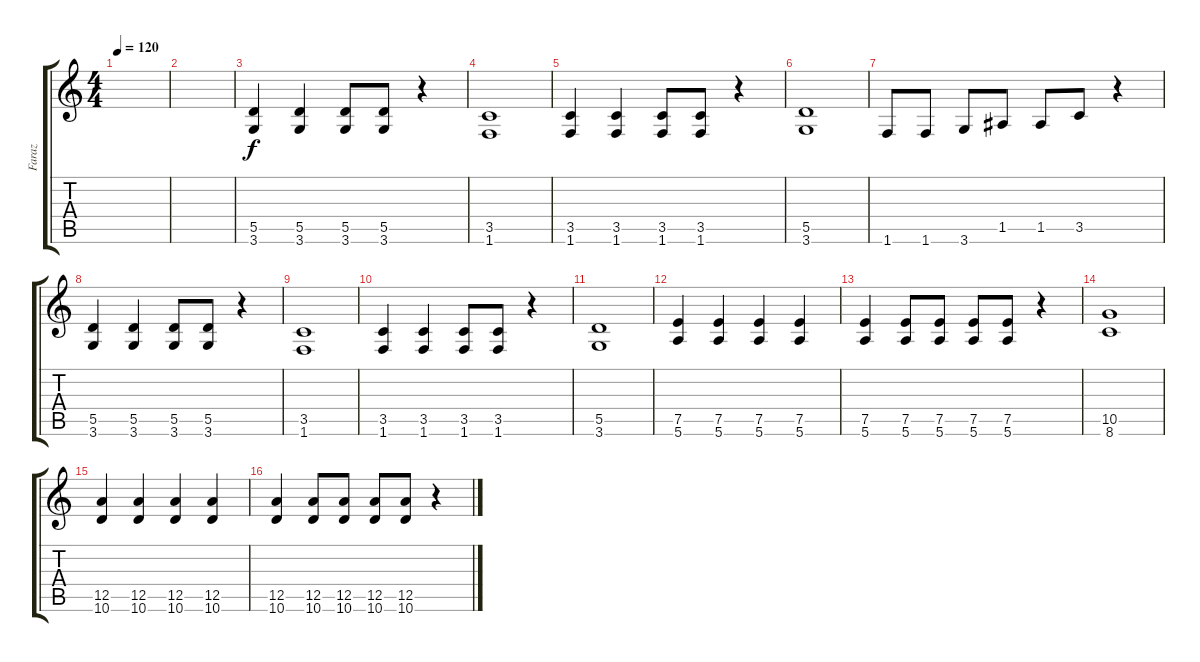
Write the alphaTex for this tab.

\track ("Faraz" "Faraz") {instrument distortionguitar}
\staff {score tabs}
\tuning (E4 B3 G3 D3 A2 E2) {hide}
\ts (4 4)
\tempo 120
\clef g2
\ks c
|
|
(5.5 3.6).4 (5.5 3.6).4 (5.5 3.6).8 (5.5 3.6).8 r.4 |
(3.5 1.6).1 |
(3.5 1.6).4 (3.5 1.6).4 (3.5 1.6).8 (3.5 1.6).8 r.4 |
(5.5 3.6).1 |
1.6.8 1.6.8 3.6.8 1.5.8 1.5.8 3.5.8 r.4 |
(5.5 3.6).4 (5.5 3.6).4 (5.5 3.6).8 (5.5 3.6).8 r.4 |
(3.5 1.6).1 |
(3.5 1.6).4 (3.5 1.6).4 (3.5 1.6).8 (3.5 1.6).8 r.4 |
(5.5 3.6).1 |
(7.5 5.6).4 (7.5 5.6).4 (7.5 5.6).4 (7.5 5.6).4 |
(7.5 5.6).4 (7.5 5.6).8 (7.5 5.6).8 (7.5 5.6).8 (7.5 5.6).8 r.4 |
(10.5 8.6).1 |
(12.5 10.6).4 (12.5 10.6).4 (12.5 10.6).4 (12.5 10.6).4 |
(12.5 10.6).4 (12.5 10.6).8 (12.5 10.6).8 (12.5 10.6).8 (12.5 10.6).8 r.4
